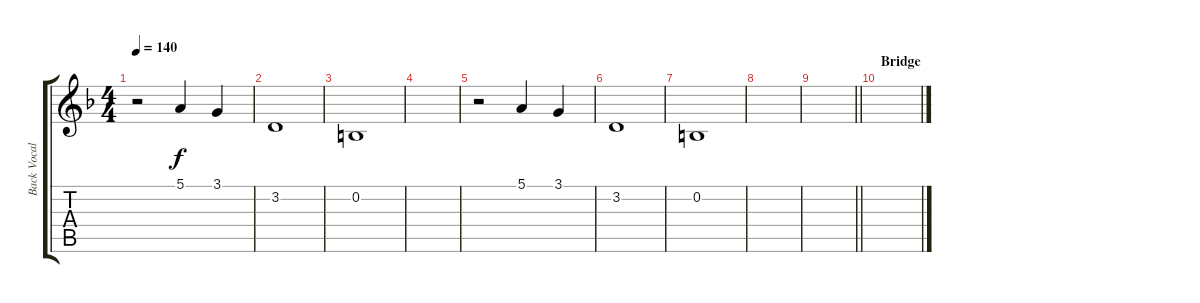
\track ("Back Vocals" "Back Vocal") {instrument lead6voice}
\staff {score tabs}
\tuning (E4 B3 G3 D3 A2 E2) {hide}
\ts (4 4)
\tempo 140
\clef g2
\ks f
r.2{dy f} 5.1.4 3.1.4 |
3.2.1 |
0.2.1 |
|
r.2 5.1.4 3.1.4 |
3.2.1 |
0.2.1 |
|
\barLineRight lightlight
|
\section ("" "Bridge")
